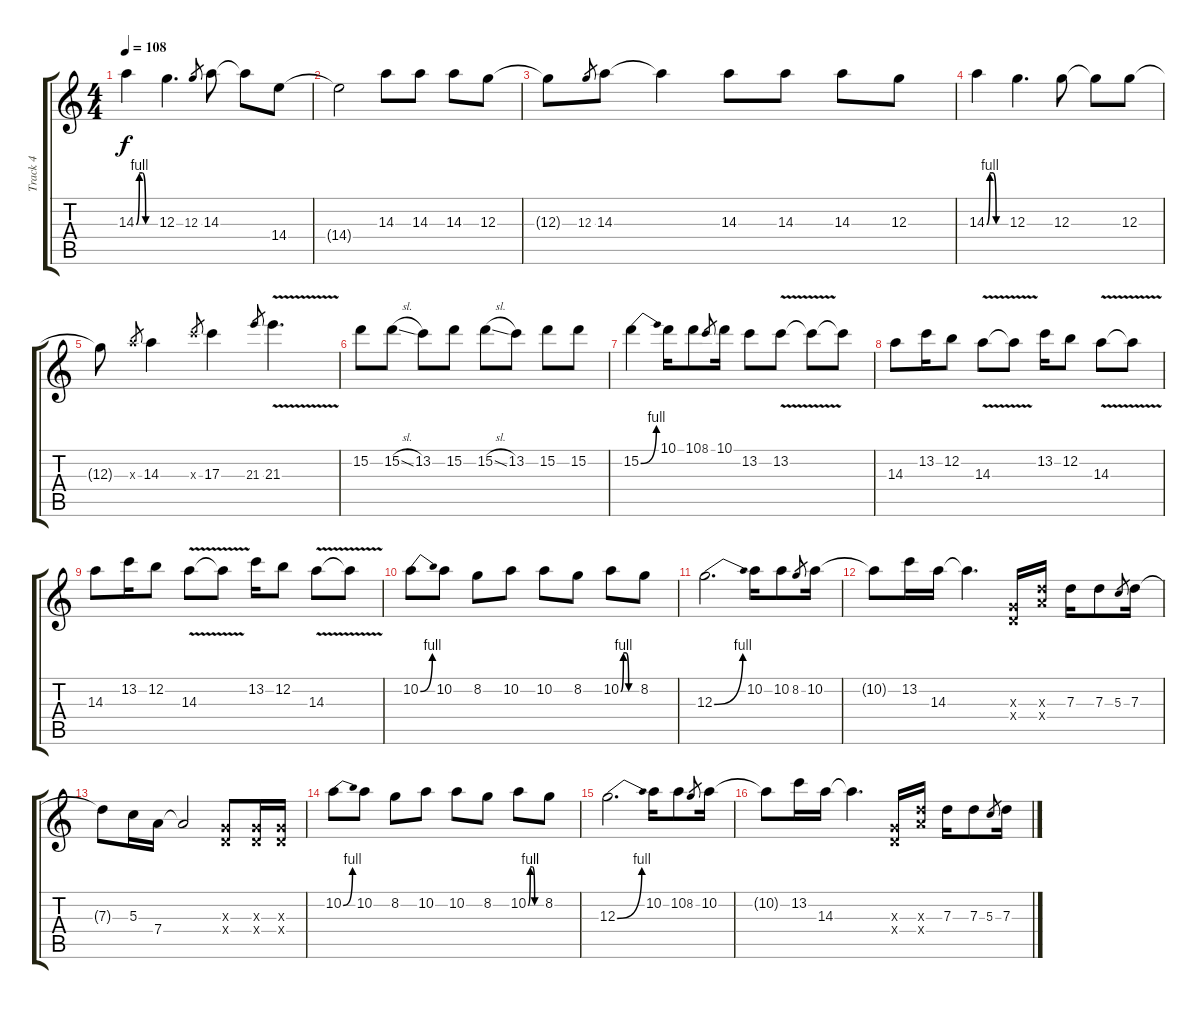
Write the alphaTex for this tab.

\track ("Track 4" "Track 4") {instrument distortionguitar}
\staff {score tabs}
\tuning (E4 B3 G3 D3 A2 E2) {hide}
\ts (4 4)
\tempo 108
\clef g2
\ks c
14.3{be (custom 0 0 10 4 20 4 30 0 60 0)}.4{dy f} 12.3.4{d} 12.3.8{gr} 14.3.8 14.3{t}.8 14.4.8 |
14.4{t}.2 14.3.8 14.3.8 14.3.8 12.3.8 |
12.3{t}.8 12.3.8{gr} 14.3.8 14.3{t}.4 14.3.8 14.3.8 14.3.8 12.3.8 |
14.3{be (custom 0 0 10 4 20 4 30 0 60 0)}.4 12.3.4{d} 12.3.8 12.3{t}.8 12.3.8 |
12.3{t}.8 14.3{x}.8{gr} 14.3.4 17.3{x}.8{gr} 17.3.4 21.3.8{gr} 21.3{v}.4{d} |
15.2.8 15.2{sl}.8 13.2.8 15.2.8 15.2{sl}.8 13.2.8 15.2.8 15.2.8 |
15.2{be (bend 0 0 60 4)}.4 10.1.16 10.1.8 8.1.8{gr} 10.1.16 13.2.8 13.2{v}.8 13.2{t}.8 13.2{t}.8 |
14.3.8 13.2.16 12.2.8 14.3{v}.8 14.3{t}.8 13.2.16 12.2.8 14.3{v}.8 14.3{t}.8 |
14.3.8 13.2.16 12.2.8 14.3{v}.8 14.3{t}.8 13.2.16 12.2.8 14.3{v}.8 14.3{t}.8 |
10.2{be (bend 0 0 60 4)}.8 10.2.8 8.2.8 10.2.8 10.2.8 8.2.8 10.2{be (custom 0 0 10 4 20 4 30 0 60 0)}.8 8.2.8 |
12.3{be (bend 0 0 60 4)}.2{d} 10.2.16 10.2.8 8.2.8{gr} 10.2.16 |
10.2{t}.8 13.2.16 14.3.16 14.3{t}.4{d} (0.3{x} 0.4{x}).16 (7.3{x} 7.4{x}).16 7.3.16 7.3.8 5.3.8{gr} 7.3.16 |
7.3{t}.8 5.3.16 7.4.16 7.4{t}.2 (0.3{x} 0.4{x}).8 (0.3{x} 0.4{x}).16 (0.3{x} 0.4{x}).16 |
10.2{be (bend 0 0 60 4)}.8 10.2.8 8.2.8 10.2.8 10.2.8 8.2.8 10.2{be (custom 0 0 10 4 20 4 30 0 60 0)}.8 8.2.8 |
12.3{be (bend 0 0 60 4)}.2{d} 10.2.16 10.2.8 8.2.8{gr} 10.2.16 |
10.2{t}.8 13.2.16 14.3.16 14.3{t}.4{d} (0.3{x} 0.4{x}).16 (7.3{x} 7.4{x}).16 7.3.16 7.3.8 5.3.8{gr} 7.3.16
